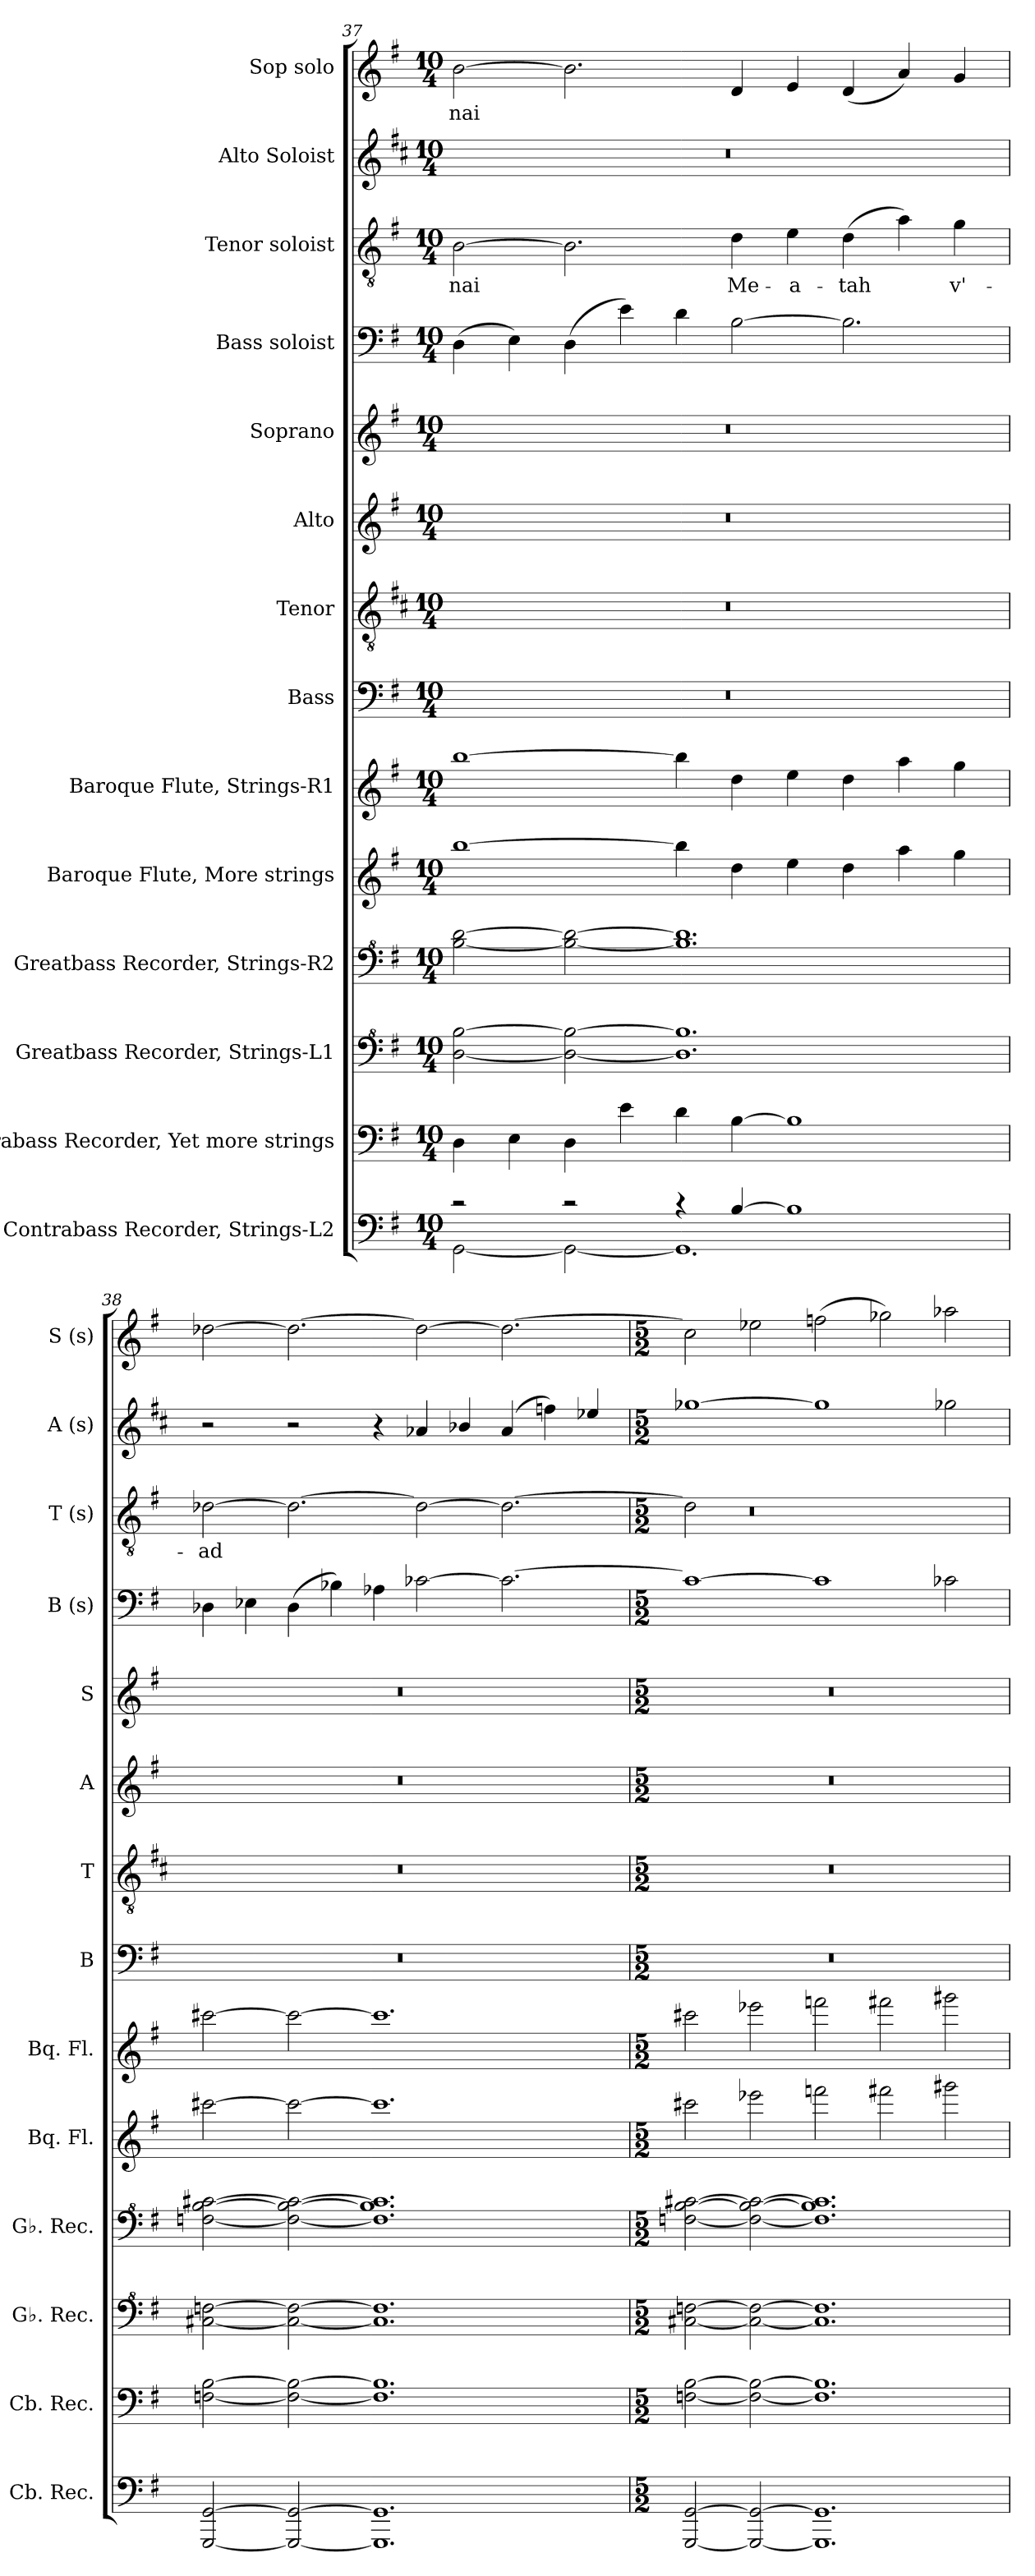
**kern	**kern	**kern	**kern	**kern	**kern	**kern	**kern	**kern	**kern	**kern	**kern	**text	**kern	**kern	**text
*part14	*part13	*part12	*part11	*part10	*part9	*part8	*part7	*part6	*part5	*part4	*part3	*part3	*part2	*part1	*part1
*staff14	*staff13	*staff12	*staff11	*staff10	*staff9	*staff8	*staff7	*staff6	*staff5	*staff4	*staff3	*staff3	*staff2	*staff1	*staff1
*I"Contrabass Recorder, Strings-L2	*I"Contrabass Recorder, Yet more strings	*I"Greatbass Recorder, Strings-L1	*I"Greatbass Recorder, Strings-R2	*I"Baroque Flute, More strings	*I"Baroque Flute, Strings-R1	*I"Bass	*I"Tenor	*I"Alto	*I"Soprano	*I"Bass soloist	*I"Tenor soloist	*	*I"Alto Soloist	*I"Sop solo	*
*I'Cb. Rec.	*I'Cb. Rec.	*I'Gb. Rec.	*I'Gb. Rec.	*I'Bq. Fl.	*I'Bq. Fl.	*I'B	*I'T	*I'A	*I'S	*I'B (s)	*I'T (s)	*	*I'A (s)	*I'S (s)	*
*clefF4	*clefF4	*clefF^4	*clefF^4	*clefG2	*clefG2	*clefF4	*clefGv2	*clefG2	*clefG2	*clefF4	*clefGv2	*	*clefG2	*clefG2	*
*	*	*	*	*	*	*	*ITrd4c7	*ITrd8c14	*ITrd-7c-12	*	*	*	*ITrd4c7	*	*
*k[f#]	*k[f#]	*k[f#]	*k[f#]	*k[f#]	*k[f#]	*k[f#]	*k[f#]	*k[f#]	*k[f#]	*k[f#]	*k[f#]	*	*k[f#]	*k[f#]	*
*M10/4	*M10/4	*M10/4	*M10/4	*M10/4	*M10/4	*M10/4	*M10/4	*M10/4	*M10/4	*M10/4	*M10/4	*	*M10/4	*M10/4	*
=37	=37	=37	=37	=37	=37	=37	=37	=37	=37	=37	=37	=37	=37	=37	=37
*^	*	*	*	*	*	*	*	*	*	*	*	*	*	*	*
2r	[2GG\	4D\	[2d\ [2b\	[2b\ [2dd\	[1bb	[1bb	2%5r	2%5r	2%5r	2%5r	(4D\	[2B\	-nai	2%5r	[2b\	-nai
.	.	4E\	.	.	.	.	.	.	.	.	4E\)	.	.	.	.	.
2r	2GG\_	4D\	2d\_ 2b\_	2b\_ 2dd\_	.	.	.	.	.	.	(4D\	2.B\]	.	.	2.b\]	.
.	.	4e\	.	.	.	.	.	.	.	.	4e\)	.	.	.	.	.
4r	1.GG]	4d\	1.d] 1.b]	1.b] 1.dd]	4bb\]	4bb\]	.	.	.	.	4d\	.	.	.	.	.
[4B/	.	[4B\	.	.	4dd\	4dd\	.	.	.	.	[2B\	4d\	Me-	.	4d/	.
1B]	.	1B]	.	.	4ee\	4ee\	.	.	.	.	.	4e\	-a-	.	4e/	.
.	.	.	.	.	4dd\	4dd\	.	.	.	.	2.B\]	(4d\	-tah	.	(4d/	.
.	.	.	.	.	4aa\	4aa\	.	.	.	.	.	4a\)	.	.	4a/)	.
.	.	.	.	.	4gg\	4gg\	.	.	.	.	.	4g\	v'-	.	4g/	.
*v	*v	*	*	*	*	*	*	*	*	*	*	*	*	*	*	*
=38	=38	=38	=38	=38	=38	=38	=38	=38	=38	=38	=38	=38	=38	=38	=38
*	*	*	*	*	*	*	*	*	*	*	*	*	*	*MM80	*
[2GGG/ [2GG/	[2Fn\ [2B\	[2c#X\ [2fn\	[2fn\ [2b\ [2cc#X\	[2ccc#X\	[2ccc#X\	2%5r	2%5r	2%5r	2%5r	4D-X\	[2d-X\	-ad	2r	[2dd-X\	.
.	.	.	.	.	.	.	.	.	.	4E-X\	.	.	.	.	.
2GGG/_ 2GG/_	2F\_ 2B\_	2c#\_ 2f\_	2f\_ 2b\_ 2cc#\_	2ccc#\_	2ccc#\_	.	.	.	.	(4D-\	2.d-\_	.	2r	2.dd-\_	.
.	.	.	.	.	.	.	.	.	.	4B-X\)	.	.	.	.	.
1.GGG] 1.GG]	1.F] 1.B]	1.c#] 1.f]	1.f] 1.b] 1.cc#]	1.ccc#]	1.ccc#]	.	.	.	.	4A-X\	.	.	4r	.	.
.	.	.	.	.	.	.	.	.	.	[2c-X\	2d-\_	.	4d-X/	2dd-\_	.
.	.	.	.	.	.	.	.	.	.	.	.	.	4e-X/	.	.
.	.	.	.	.	.	.	.	.	.	2.c-\_	2.d-\_	.	(4d-/	2.dd-\_	.
.	.	.	.	.	.	.	.	.	.	.	.	.	4b-X\)	.	.
.	.	.	.	.	.	.	.	.	.	.	.	.	4a-X/	.	.
!!LO:LB:g=z
=39	=39	=39	=39	=39	=39	=39	=39	=39	=39	=39	=39	=39	=39	=39	=39
*M5/2	*M5/2	*M5/2	*M5/2	*M5/2	*M5/2	*M5/2	*M5/2	*M5/2	*M5/2	*M5/2	*M5/2	*	*M5/2	*M5/2	*
*	*	*	*	*	*	*	*	*	*	*	*	*	*	*MM60	*
[2GGG/ [2GG/	[2Fn\ [2B\	[2c#X\ [2fn\	[2fn\ [2b\ [2cc#X\	2ccc#X\	2ccc#X\	2%5r	2%5r	2%5r	2%5r	1c-_	2d-\]	.	[1cc-X	2cc#\]	.
2GGG/_ 2GG/_	2F\_ 2B\_	2c#\_ 2f\_	2f\_ 2b\_ 2cc#\_	2eee-X\	2eee-X\	.	.	.	.	.	0r	.	.	2ee-X\	.
1.GGG] 1.GG]	1.F] 1.B]	1.c#] 1.f]	1.f] 1.b] 1.cc#]	2fffn\	2fffn\	.	.	.	.	1c-]	.	.	1cc-]	(2ffn\	.
.	.	.	.	2fff#X\	2fff#X\	.	.	.	.	.	.	.	.	2gg-X\)	.
.	.	.	.	2ggg#X\	2ggg#X\	.	.	.	.	2c-X\	.	.	2cc-X\	2aa-X\	.
=	=	=	=	=	=	=	=	=	=	=	=	=	=	=	=
*-	*-	*-	*-	*-	*-	*-	*-	*-	*-	*-	*-	*-	*-	*-	*-
